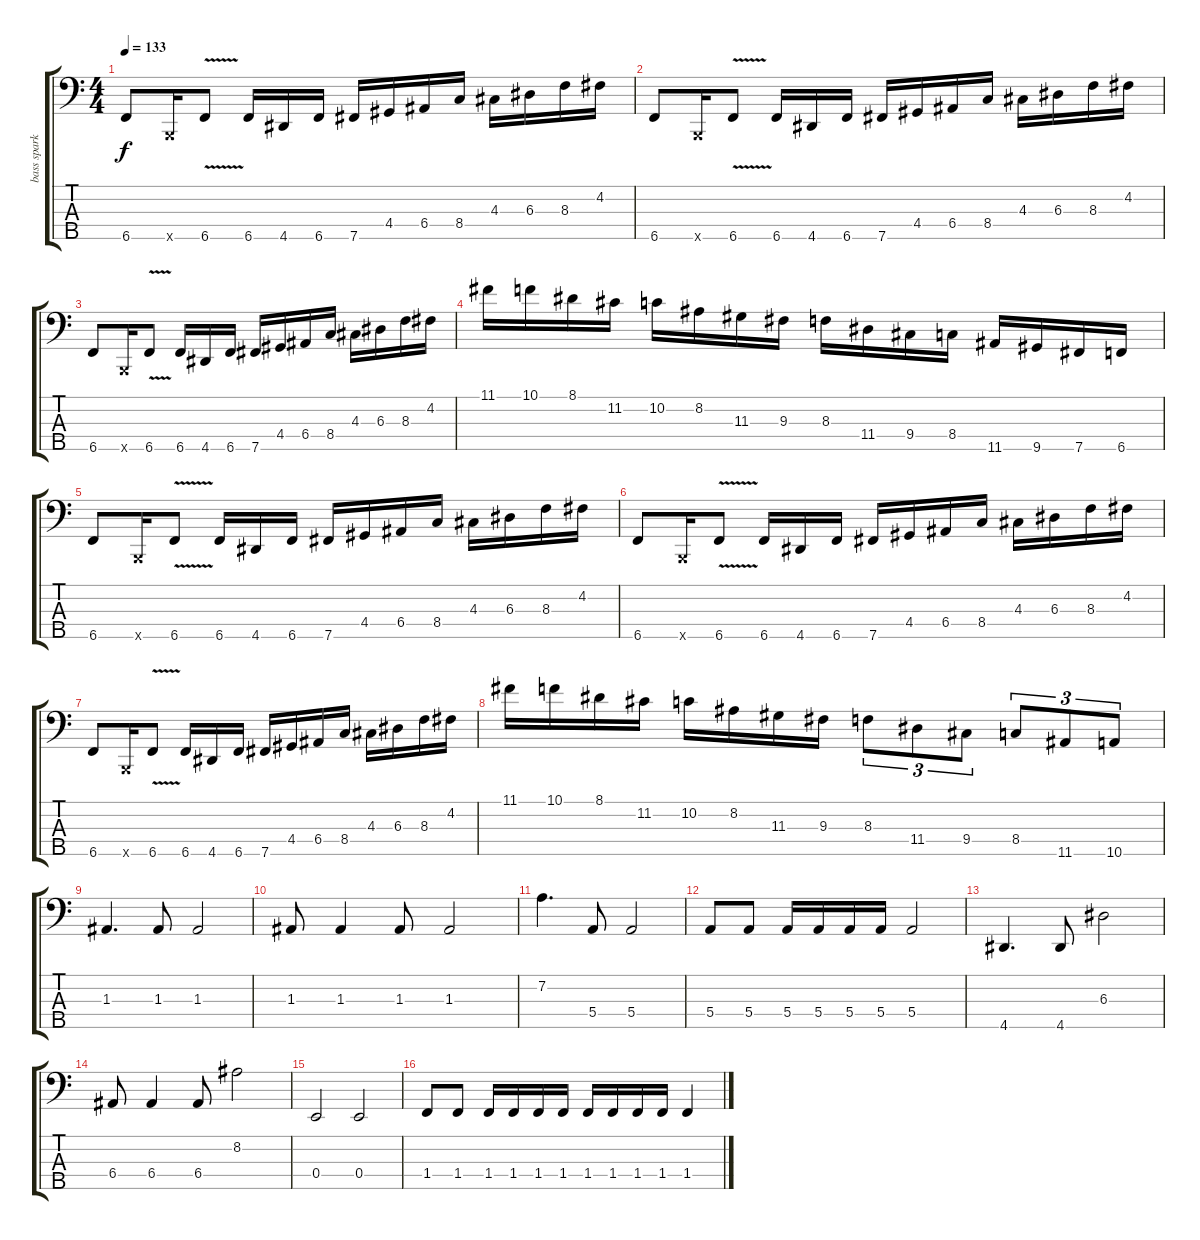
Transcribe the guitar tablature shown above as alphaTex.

\track ("bass sparks" "bass spark") {instrument electricbasspick}
\staff {score tabs}
\tuning (G2 D2 A1 E1 B0) {hide}
\ts (4 4)
\tempo 133
\clef f4
\ks c
6.5.8{dy f} 0.5{x}.16 6.5{v}.8 6.5.16 4.5.16 6.5.16 7.5.16 4.4.16 6.4.16 8.4.16 4.3.16 6.3.16 8.3.16 4.2.16 |
6.5.8 0.5{x}.16 6.5{v}.8 6.5.16 4.5.16 6.5.16 7.5.16 4.4.16 6.4.16 8.4.16 4.3.16 6.3.16 8.3.16 4.2.16 |
6.5.8 0.5{x}.16 6.5{v}.8 6.5.16 4.5.16 6.5.16 7.5.16 4.4.16 6.4.16 8.4.16 4.3.16 6.3.16 8.3.16 4.2.16 |
11.1.16 10.1.16 8.1.16 11.2.16 10.2.16 8.2.16 11.3.16 9.3.16 8.3.16 11.4.16 9.4.16 8.4.16 11.5.16 9.5.16 7.5.16 6.5.16 |
6.5.8 0.5{x}.16 6.5{v}.8 6.5.16 4.5.16 6.5.16 7.5.16 4.4.16 6.4.16 8.4.16 4.3.16 6.3.16 8.3.16 4.2.16 |
6.5.8 0.5{x}.16 6.5{v}.8 6.5.16 4.5.16 6.5.16 7.5.16 4.4.16 6.4.16 8.4.16 4.3.16 6.3.16 8.3.16 4.2.16 |
6.5.8 0.5{x}.16 6.5{v}.8 6.5.16 4.5.16 6.5.16 7.5.16 4.4.16 6.4.16 8.4.16 4.3.16 6.3.16 8.3.16 4.2.16 |
11.1.16 10.1.16 8.1.16 11.2.16 10.2.16 8.2.16 11.3.16 9.3.16 8.3.8{tu (3 2)} 11.4.8{tu (3 2)} 9.4.8{tu (3 2)} 8.4.8{tu (3 2)} 11.5.8{tu (3 2)} 10.5.8{tu (3 2)} |
1.3.4{d} 1.3.8 1.3.2 |
1.3.8 1.3.4 1.3.8 1.3.2 |
7.2.4{d} 5.4.8 5.4.2 |
5.4.8 5.4.8 5.4.16 5.4.16 5.4.16 5.4.16 5.4.2 |
4.5.4{d} 4.5.8 6.3.2 |
6.4.8 6.4.4 6.4.8 8.2.2 |
0.4.2 0.4.2 |
1.4.8 1.4.8 1.4.16 1.4.16 1.4.16 1.4.16 1.4.16 1.4.16 1.4.16 1.4.16 1.4.4
